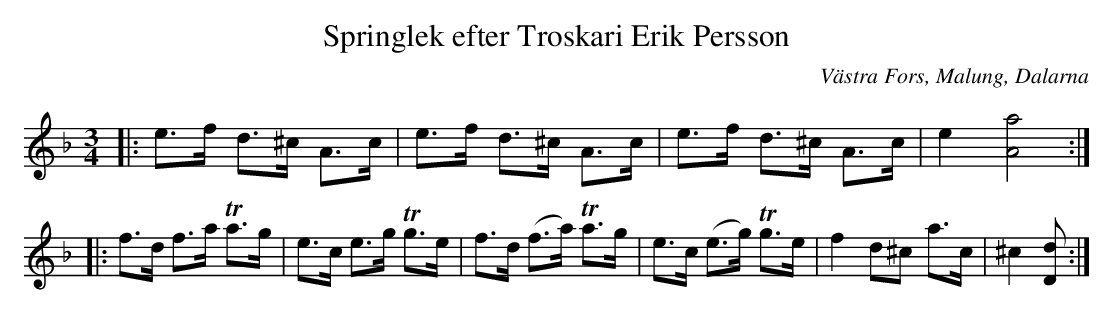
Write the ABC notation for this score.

X:1
T:Springlek efter Troskari Erik Persson
O:Västra Fors, Malung, Dalarna
M:3/4
L:1/8
K:Dm
|: e3/2f/2 d3/2^c/2 A3/2c/2 | e3/2f/2 d3/2^c/2 A3/2c/2 | e3/2f/2 d3/2^c/2 A3/2c/2 | e2 [A4a4] :|
|: f3/2d/2 f3/2a/2 Ta3/2g/2 | e3/2c/2 e3/2g/2 Tg3/2e/2 | f3/2d/2 (f3/2a/2) Ta3/2g/2 | e3/2c/2 (e3/2g/2) Tg3/2e/2 | f2 d^c a3/2c/2 | ^c2 [dD] :|
